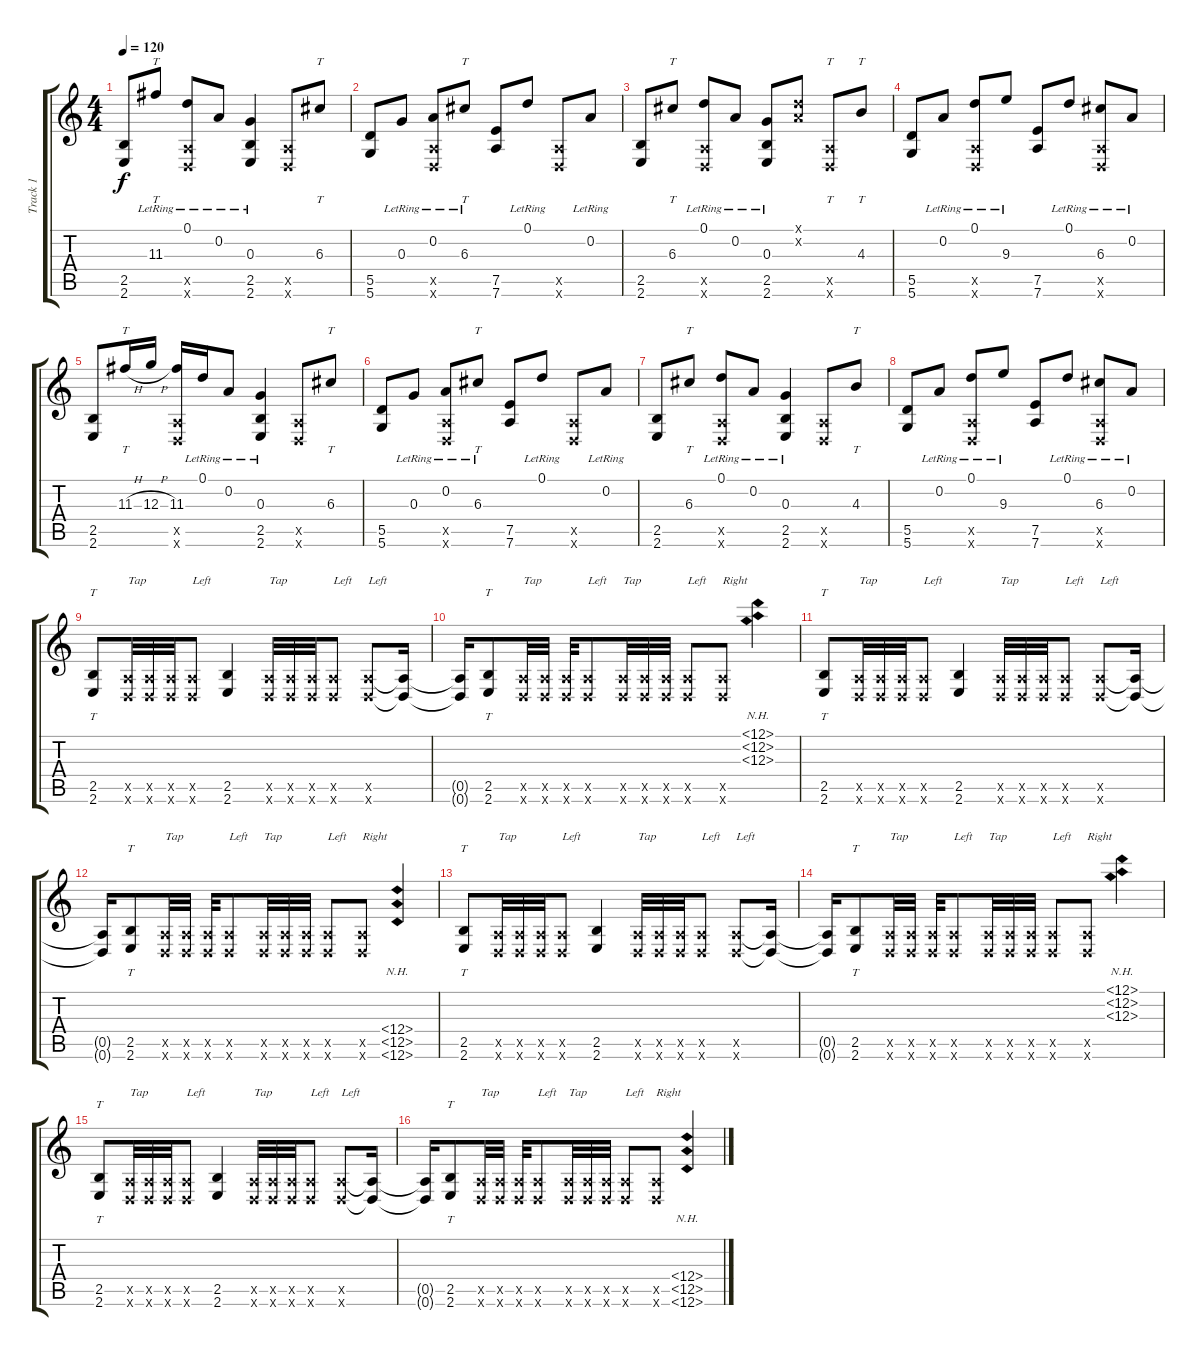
\track ("Track 1" "Track 1") {instrument acousticguitarsteel}
\staff {score tabs}
\tuning (D4 A3 G3 D3 A2 D2) {hide}
\ts (4 4)
\tempo 120
\clef g2
\ks c
(2.5 2.6).8{dy f} 11.3{lr}.8{tt} (0.1{lr} 0.5{x} 0.6{x}).8 0.2{lr}.8 (0.3{lr} 2.5 2.6).4 (0.5{x} 0.6{x}).8 6.3.8{tt} |
(5.5 5.6).8 0.3{lr}.8 (0.2{lr} 0.5{x} 0.6{x}).8 6.3{lr}.8{tt} (7.5 7.6).8 0.1{lr}.8 (0.5{x} 0.6{x}).8 0.2{lr}.8 |
(2.5 2.6).8 6.3.8{tt} (0.1{lr} 0.5{x} 0.6{x}).8 0.2{lr}.8 (0.3{lr} 2.5 2.6).8 (0.1{x} 0.2{x}).8 (0.5{x} 0.6{x}).8{tt} 4.3.8{tt} |
(5.5 5.6).8 0.2{lr}.8 (0.1{lr} 0.5{x} 0.6{x}).8 9.3{lr}.8 (7.5 7.6).8 0.1{lr}.8 (6.3{lr} 0.5{x} 0.6{x}).8 0.2{lr}.8 |
(2.5 2.6).8 11.3{h}.16{tt} 12.3{h}.16 (11.3 0.5{x} 0.6{x}).16 0.1{lr}.16 0.2{lr}.8 (0.3{lr} 2.5 2.6).4 (0.5{x} 0.6{x}).8 6.3.8{tt} |
(5.5 5.6).8 0.3{lr}.8 (0.2{lr} 0.5{x} 0.6{x}).8 6.3{lr}.8{tt} (7.5 7.6).8 0.1{lr}.8 (0.5{x} 0.6{x}).8 0.2{lr}.8 |
(2.5 2.6).8 6.3.8{tt} (0.1{lr} 0.5{x} 0.6{x}).8 0.2{lr}.8 (0.3{lr} 2.5 2.6).4 (0.5{x} 0.6{x}).8 4.3.8{tt} |
(5.5 5.6).8 0.2{lr}.8 (0.1{lr} 0.5{x} 0.6{x}).8 9.3{lr}.8 (7.5 7.6).8 0.1{lr}.8 (6.3{lr} 0.5{x} 0.6{x}).8 0.2{lr}.8 |
(2.5 2.6).8{tt} (0.5{x} 0.6{x}).32{txt "Tap"} (0.5{x} 0.6{x}).32 (0.5{x} 0.6{x}).32 (0.5{x} 0.6{x}).8{txt "Left"} (2.5 2.6).4 (0.5{x} 0.6{x}).32{txt "Tap"} (0.5{x} 0.6{x}).32 (0.5{x} 0.6{x}).32 (0.5{x} 0.6{x}).8{txt "Left"} (0.5{x} 0.6{x}).8{txt "Left"} (0.5{t} 0.6{t}).16 |
(0.5{t} 0.6{t}).16 (2.5 2.6).8{tt} (0.5{x} 0.6{x}).32{txt "Tap"} (0.5{x} 0.6{x}).32 (0.5{x} 0.6{x}).32 (0.5{x} 0.6{x}).8{txt "Left"} (0.5{x} 0.6{x}).32{txt "Tap"} (0.5{x} 0.6{x}).32 (0.5{x} 0.6{x}).32 (0.5{x} 0.6{x}).8{txt "Left"} (0.5{x} 0.6{x}).8{txt "Right"} (12.1{nh} 12.2{nh} 12.3{nh}).4 |
(2.5 2.6).8{tt} (0.5{x} 0.6{x}).32{txt "Tap"} (0.5{x} 0.6{x}).32 (0.5{x} 0.6{x}).32 (0.5{x} 0.6{x}).8{txt "Left"} (2.5 2.6).4 (0.5{x} 0.6{x}).32{txt "Tap"} (0.5{x} 0.6{x}).32 (0.5{x} 0.6{x}).32 (0.5{x} 0.6{x}).8{txt "Left"} (0.5{x} 0.6{x}).8{txt "Left"} (0.5{t} 0.6{t}).16 |
(0.5{t} 0.6{t}).16 (2.5 2.6).8{tt} (0.5{x} 0.6{x}).32{txt "Tap"} (0.5{x} 0.6{x}).32 (0.5{x} 0.6{x}).32 (0.5{x} 0.6{x}).8{txt "Left"} (0.5{x} 0.6{x}).32{txt "Tap"} (0.5{x} 0.6{x}).32 (0.5{x} 0.6{x}).32 (0.5{x} 0.6{x}).8{txt "Left"} (0.5{x} 0.6{x}).8{txt "Right"} (12.4{nh} 12.5{nh} 12.6{nh}).4 |
(2.5 2.6).8{tt} (0.5{x} 0.6{x}).32{txt "Tap"} (0.5{x} 0.6{x}).32 (0.5{x} 0.6{x}).32 (0.5{x} 0.6{x}).8{txt "Left"} (2.5 2.6).4 (0.5{x} 0.6{x}).32{txt "Tap"} (0.5{x} 0.6{x}).32 (0.5{x} 0.6{x}).32 (0.5{x} 0.6{x}).8{txt "Left"} (0.5{x} 0.6{x}).8{txt "Left"} (0.5{t} 0.6{t}).16 |
(0.5{t} 0.6{t}).16 (2.5 2.6).8{tt} (0.5{x} 0.6{x}).32{txt "Tap"} (0.5{x} 0.6{x}).32 (0.5{x} 0.6{x}).32 (0.5{x} 0.6{x}).8{txt "Left"} (0.5{x} 0.6{x}).32{txt "Tap"} (0.5{x} 0.6{x}).32 (0.5{x} 0.6{x}).32 (0.5{x} 0.6{x}).8{txt "Left"} (0.5{x} 0.6{x}).8{txt "Right"} (12.1{nh} 12.2{nh} 12.3{nh}).4 |
(2.5 2.6).8{tt} (0.5{x} 0.6{x}).32{txt "Tap"} (0.5{x} 0.6{x}).32 (0.5{x} 0.6{x}).32 (0.5{x} 0.6{x}).8{txt "Left"} (2.5 2.6).4 (0.5{x} 0.6{x}).32{txt "Tap"} (0.5{x} 0.6{x}).32 (0.5{x} 0.6{x}).32 (0.5{x} 0.6{x}).8{txt "Left"} (0.5{x} 0.6{x}).8{txt "Left"} (0.5{t} 0.6{t}).16 |
(0.5{t} 0.6{t}).16 (2.5 2.6).8{tt} (0.5{x} 0.6{x}).32{txt "Tap"} (0.5{x} 0.6{x}).32 (0.5{x} 0.6{x}).32 (0.5{x} 0.6{x}).8{txt "Left"} (0.5{x} 0.6{x}).32{txt "Tap"} (0.5{x} 0.6{x}).32 (0.5{x} 0.6{x}).32 (0.5{x} 0.6{x}).8{txt "Left"} (0.5{x} 0.6{x}).8{txt "Right"} (12.4{nh} 12.5{nh} 12.6{nh}).4
